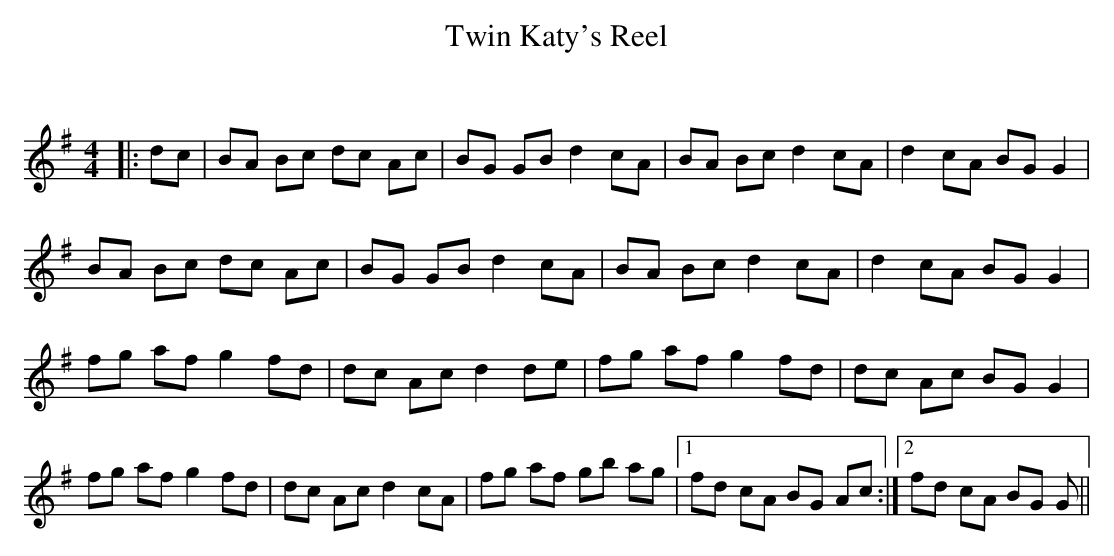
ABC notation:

X:1
T: Twin Katy's Reel
C:
Q: 232
K:G
M:4/4
L:1/8
|:dc|BA Bc dc Ac|BG GB d2 cA|BA Bc d2 cA|d2 cA BG G2|
BA Bc dc Ac|BG GB d2 cA|BA Bc d2 cA|d2 cA BG G2|
fg af g2 fd|dc Ac d2 de|fg af g2 fd|dc Ac BG G2|
fg af g2 fd|dc Ac d2 cA|fg af gb ag|1fd cA BG Ac:|2fd cA BG G||
